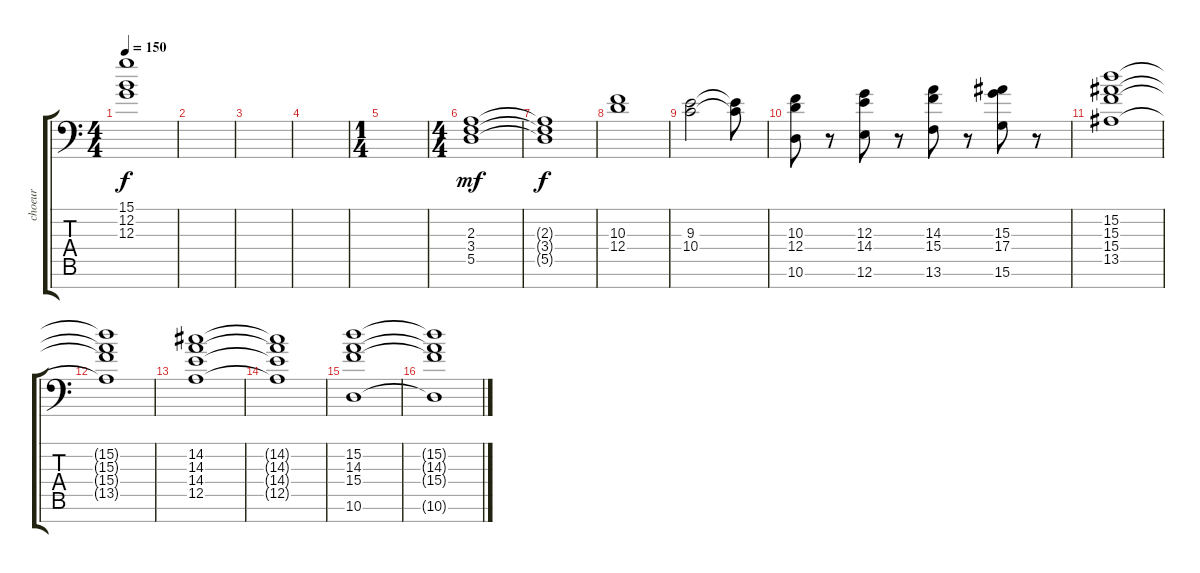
\track ("choeur" "choeur") {instrument choiraahs}
\staff {score tabs}
\tuning (E4 B3 G3 D3 A2 E2 C-1) {hide}
\ts (4 4)
\tempo 150
\clef f4
\ks c
(15.1 12.2 12.3).1{dy f} |
|
|
|
\ts (1 4)
|
\ts (4 4)
(2.3 3.4 5.5).1{dy mf} |
(2.3{t} 3.4{t} 5.5{t}).1{dy f} |
(10.3 12.4).1 |
(9.3 10.4).2 (9.3{t} 10.4{t}).8 |
(10.3 12.4 10.6).8 r.8 (12.3 14.4 12.6).8 r.8 (14.3 15.4 13.6).8 r.8 (15.3 17.4 15.6).8 r.8 |
(15.2 15.3 15.4 13.5).1 |
(15.2{t} 15.3{t} 15.4{t} 13.5{t}).1 |
(14.2 14.3 14.4 12.5).1 |
(14.2{t} 14.3{t} 14.4{t} 12.5{t}).1 |
(15.2 14.3 15.4 10.6).1 |
(15.2{t} 14.3{t} 15.4{t} 10.6{t}).1
